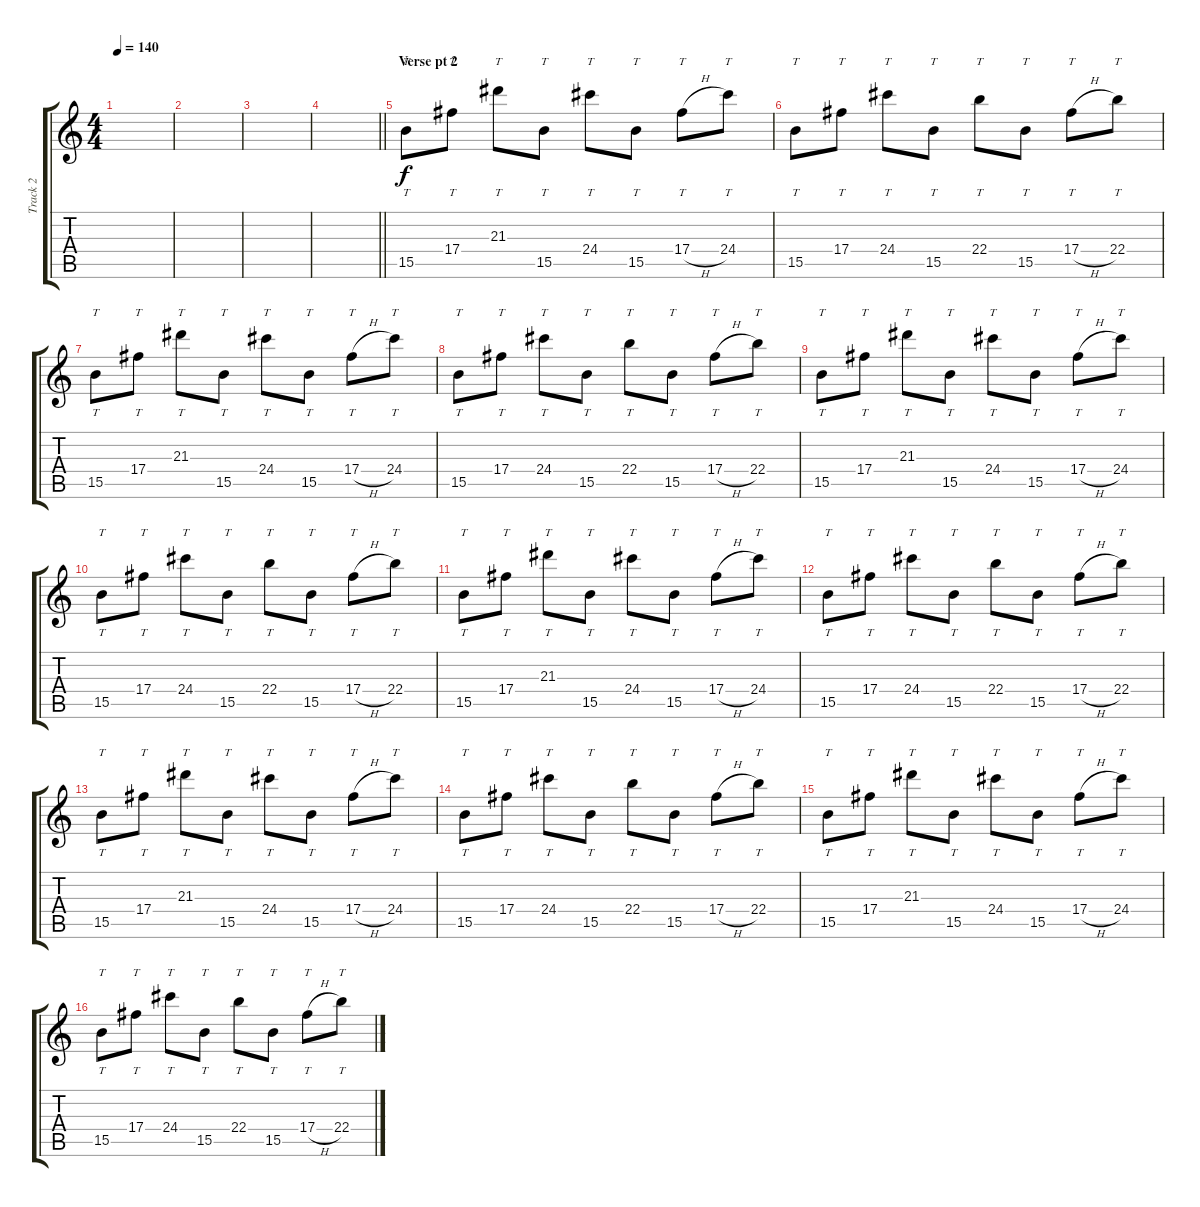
\track ("Track 2" "Track 2") {instrument distortionguitar}
\staff {score tabs}
\tuning (Eb4 Bb3 Gb3 Db3 Ab2 Db2) {hide}
\ts (4 4)
\tempo 140
\clef g2
\ks c
|
|
|
\barLineRight lightlight
|
\section ("" "Verse pt 2")
15.5.8{tt volume 7} 17.4.8{tt} 21.3.8{tt} 15.5.8{tt} 24.4.8{tt} 15.5.8{tt} 17.4{h}.8{tt} 24.4.8{tt} |
15.5.8{tt} 17.4.8{tt} 24.4.8{tt} 15.5.8{tt} 22.4.8{tt} 15.5.8{tt} 17.4{h}.8{tt} 22.4.8{tt} |
15.5.8{tt} 17.4.8{tt} 21.3.8{tt} 15.5.8{tt} 24.4.8{tt} 15.5.8{tt} 17.4{h}.8{tt} 24.4.8{tt} |
15.5.8{tt} 17.4.8{tt} 24.4.8{tt} 15.5.8{tt} 22.4.8{tt} 15.5.8{tt} 17.4{h}.8{tt} 22.4.8{tt} |
15.5.8{tt} 17.4.8{tt} 21.3.8{tt} 15.5.8{tt} 24.4.8{tt} 15.5.8{tt} 17.4{h}.8{tt} 24.4.8{tt} |
15.5.8{tt} 17.4.8{tt} 24.4.8{tt} 15.5.8{tt} 22.4.8{tt} 15.5.8{tt} 17.4{h}.8{tt} 22.4.8{tt} |
15.5.8{tt} 17.4.8{tt} 21.3.8{tt} 15.5.8{tt} 24.4.8{tt} 15.5.8{tt} 17.4{h}.8{tt} 24.4.8{tt} |
15.5.8{tt} 17.4.8{tt} 24.4.8{tt} 15.5.8{tt} 22.4.8{tt} 15.5.8{tt} 17.4{h}.8{tt} 22.4.8{tt} |
15.5.8{tt} 17.4.8{tt} 21.3.8{tt} 15.5.8{tt} 24.4.8{tt} 15.5.8{tt} 17.4{h}.8{tt} 24.4.8{tt} |
15.5.8{tt} 17.4.8{tt} 24.4.8{tt} 15.5.8{tt} 22.4.8{tt} 15.5.8{tt} 17.4{h}.8{tt} 22.4.8{tt} |
15.5.8{tt} 17.4.8{tt} 21.3.8{tt} 15.5.8{tt} 24.4.8{tt} 15.5.8{tt} 17.4{h}.8{tt} 24.4.8{tt} |
15.5.8{tt} 17.4.8{tt} 24.4.8{tt} 15.5.8{tt} 22.4.8{tt} 15.5.8{tt} 17.4{h}.8{tt} 22.4.8{tt}
